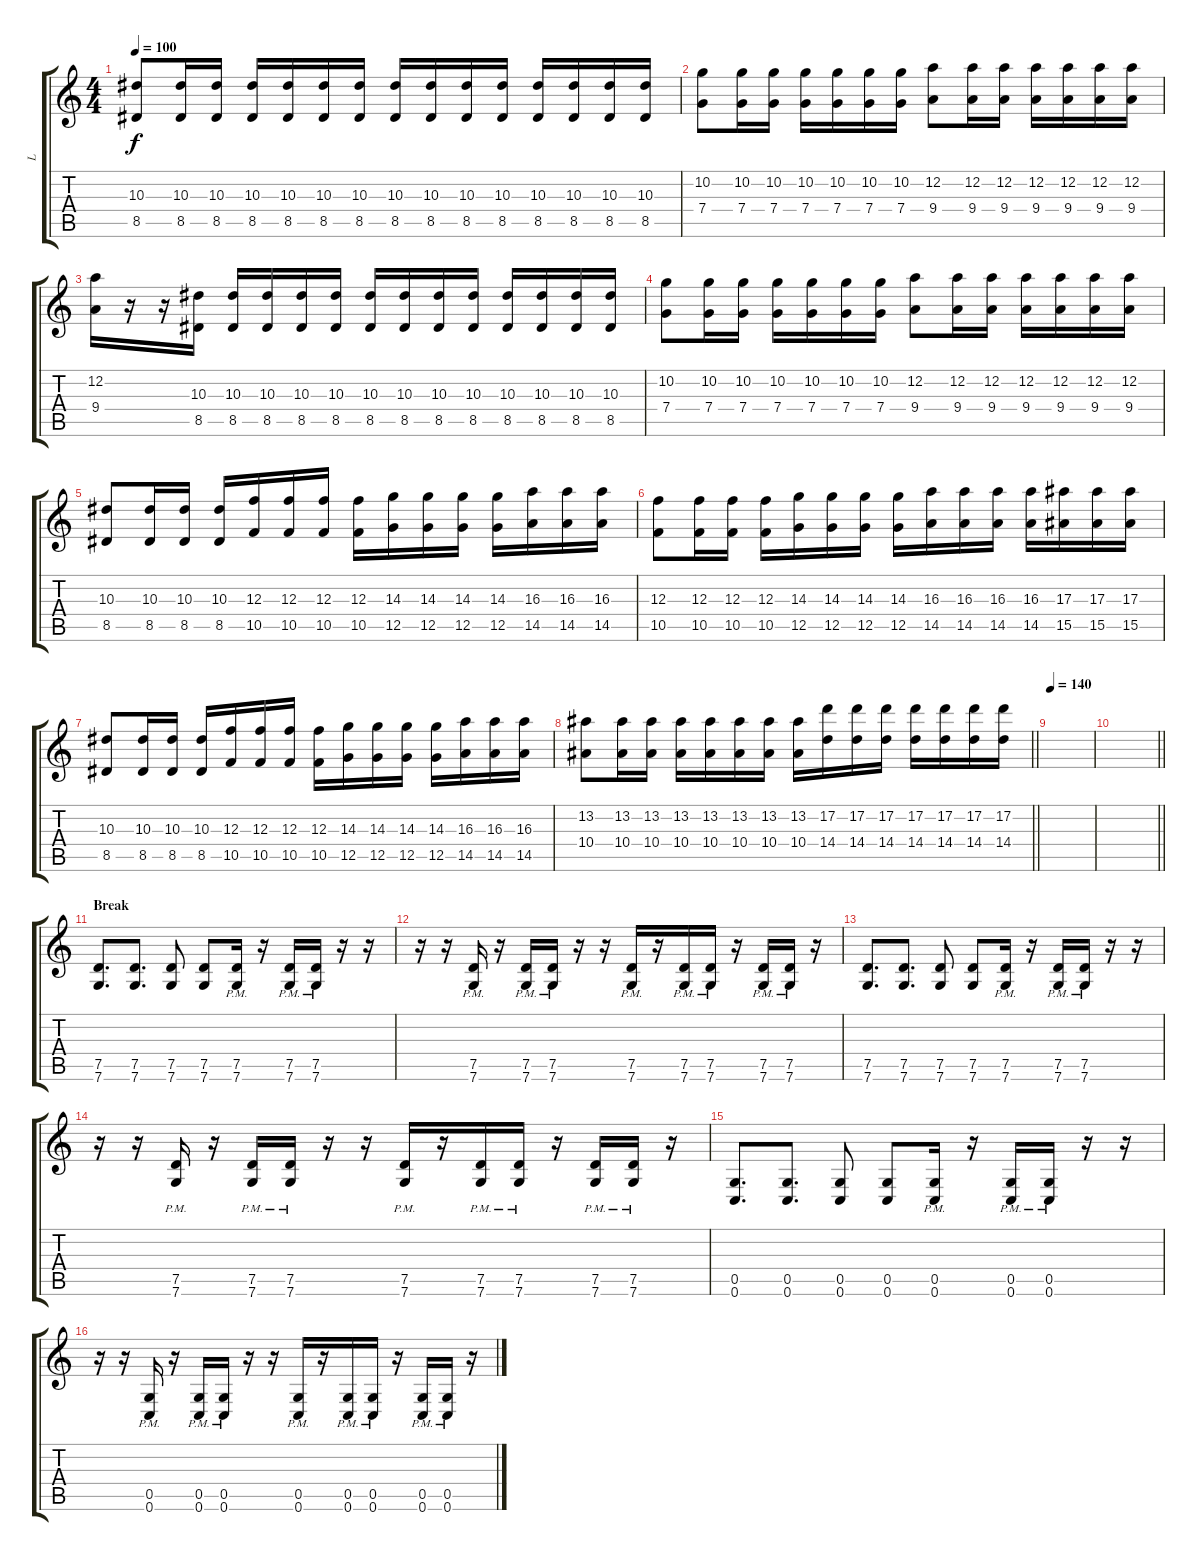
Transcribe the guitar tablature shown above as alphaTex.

\track ("L" "L") {instrument distortionguitar}
\staff {score tabs}
\tuning (D4 A3 F3 C3 G2 C2) {hide}
\ts (4 4)
\tempo 100
\clef g2
\ks c
(10.3 8.5).8{dy f} (10.3 8.5).16 (10.3 8.5).16 (10.3 8.5).16 (10.3 8.5).16 (10.3 8.5).16 (10.3 8.5).16 (10.3 8.5).16 (10.3 8.5).16 (10.3 8.5).16 (10.3 8.5).16 (10.3 8.5).16 (10.3 8.5).16 (10.3 8.5).16 (10.3 8.5).16 |
(10.2 7.4).8 (10.2 7.4).16 (10.2 7.4).16 (10.2 7.4).16 (10.2 7.4).16 (10.2 7.4).16 (10.2 7.4).16 (12.2 9.4).8 (12.2 9.4).16 (12.2 9.4).16 (12.2 9.4).16 (12.2 9.4).16 (12.2 9.4).16 (12.2 9.4).16 |
(12.2 9.4).16 r.16 r.16 (10.3 8.5).16 (10.3 8.5).16 (10.3 8.5).16 (10.3 8.5).16 (10.3 8.5).16 (10.3 8.5).16 (10.3 8.5).16 (10.3 8.5).16 (10.3 8.5).16 (10.3 8.5).16 (10.3 8.5).16 (10.3 8.5).16 (10.3 8.5).16 |
(10.2 7.4).8 (10.2 7.4).16 (10.2 7.4).16 (10.2 7.4).16 (10.2 7.4).16 (10.2 7.4).16 (10.2 7.4).16 (12.2 9.4).8 (12.2 9.4).16 (12.2 9.4).16 (12.2 9.4).16 (12.2 9.4).16 (12.2 9.4).16 (12.2 9.4).16 |
(10.3 8.5).8 (10.3 8.5).16 (10.3 8.5).16 (10.3 8.5).16 (12.3 10.5).16 (12.3 10.5).16 (12.3 10.5).16 (12.3 10.5).16 (14.3 12.5).16 (14.3 12.5).16 (14.3 12.5).16 (14.3 12.5).16 (16.3 14.5).16 (16.3 14.5).16 (16.3 14.5).16 |
(12.3 10.5).8 (12.3 10.5).16 (12.3 10.5).16 (12.3 10.5).16 (14.3 12.5).16 (14.3 12.5).16 (14.3 12.5).16 (14.3 12.5).16 (16.3 14.5).16 (16.3 14.5).16 (16.3 14.5).16 (16.3 14.5).16 (17.3 15.5).16 (17.3 15.5).16 (17.3 15.5).16 |
(10.3 8.5).8 (10.3 8.5).16 (10.3 8.5).16 (10.3 8.5).16 (12.3 10.5).16 (12.3 10.5).16 (12.3 10.5).16 (12.3 10.5).16 (14.3 12.5).16 (14.3 12.5).16 (14.3 12.5).16 (14.3 12.5).16 (16.3 14.5).16 (16.3 14.5).16 (16.3 14.5).16 |
\barLineRight lightlight
(13.2 10.4).8 (13.2 10.4).16 (13.2 10.4).16 (13.2 10.4).16 (13.2 10.4).16 (13.2 10.4).16 (13.2 10.4).16 (13.2 10.4).16 (17.2 14.4).16 (17.2 14.4).16 (17.2 14.4).16 (17.2 14.4).16 (17.2 14.4).16 (17.2 14.4).16 (17.2 14.4).16 |
\section ("" "")
\tempo 140
|
\barLineRight lightlight
|
\section ("" "Break")
(7.5 7.6).8{d} (7.5 7.6).8{d} (7.5 7.6).8 (7.5 7.6).8 (7.5{pm} 7.6{pm}).16 r.16 (7.5{pm} 7.6{pm}).16 (7.5{pm} 7.6{pm}).16 r.16 r.16 |
r.16 r.16 (7.5{pm} 7.6{pm}).16 r.16 (7.5{pm} 7.6{pm}).16 (7.5{pm} 7.6{pm}).16 r.16 r.16 (7.5{pm} 7.6{pm}).16 r.16 (7.5{pm} 7.6{pm}).16 (7.5{pm} 7.6{pm}).16 r.16 (7.5{pm} 7.6{pm}).16 (7.5{pm} 7.6{pm}).16 r.16 |
(7.5 7.6).8{d} (7.5 7.6).8{d} (7.5 7.6).8 (7.5 7.6).8 (7.5{pm} 7.6{pm}).16 r.16 (7.5{pm} 7.6{pm}).16 (7.5{pm} 7.6{pm}).16 r.16 r.16 |
r.16 r.16 (7.5{pm} 7.6{pm}).16 r.16 (7.5{pm} 7.6{pm}).16 (7.5{pm} 7.6{pm}).16 r.16 r.16 (7.5{pm} 7.6{pm}).16 r.16 (7.5{pm} 7.6{pm}).16 (7.5{pm} 7.6{pm}).16 r.16 (7.5{pm} 7.6{pm}).16 (7.5{pm} 7.6{pm}).16 r.16 |
(0.5 0.6).8{d} (0.5 0.6).8{d} (0.5 0.6).8 (0.5 0.6).8 (0.5{pm} 0.6{pm}).16 r.16 (0.5{pm} 0.6{pm}).16 (0.5{pm} 0.6{pm}).16 r.16 r.16 |
r.16 r.16 (0.5{pm} 0.6{pm}).16 r.16 (0.5{pm} 0.6{pm}).16 (0.5{pm} 0.6{pm}).16 r.16 r.16 (0.5{pm} 0.6{pm}).16 r.16 (0.5{pm} 0.6{pm}).16 (0.5{pm} 0.6{pm}).16 r.16 (0.5{pm} 0.6{pm}).16 (0.5{pm} 0.6{pm}).16 r.16
